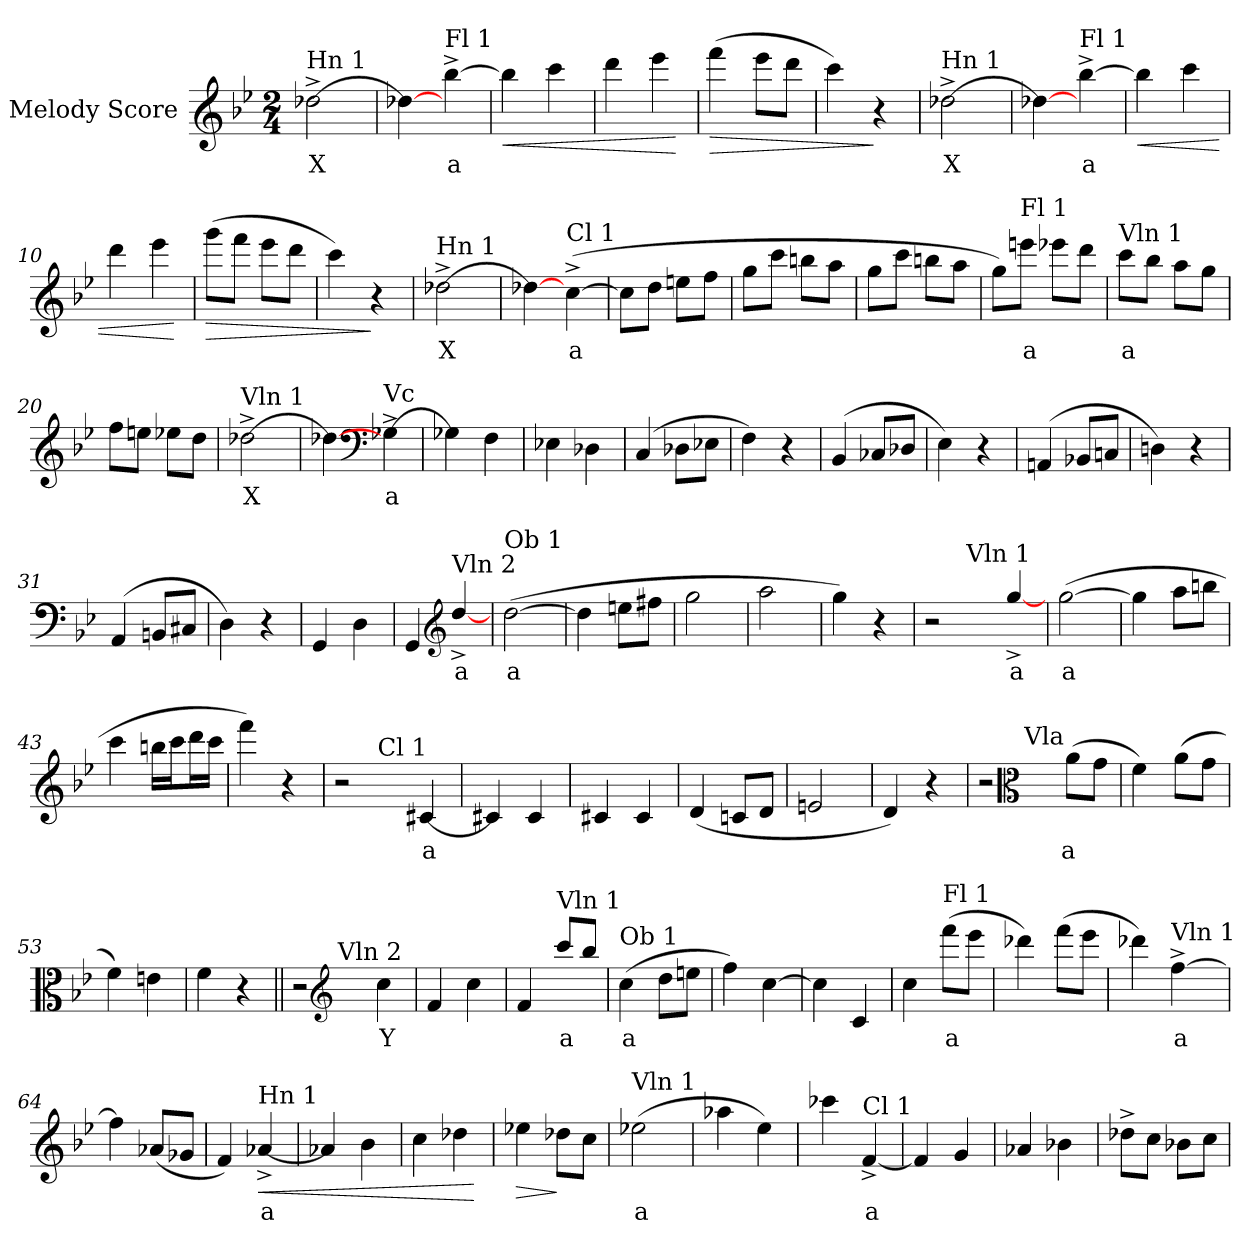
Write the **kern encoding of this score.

**kern	**text	**dynam
*part1	*part1	*part1
*staff1	*staff1	*staff1
*I"Melody Score	*	*
*k[b-e-]	*	*
*M2/4	*	*
=1	=1	=1
!LO:TX:a:t=Hn 1	!	!
!	!LO:LY:b:color=#FF0000	!
[2dd-X^>\	X	.
=2	=2	=2
4dd-X\_	.	.
!LO:TX:a:t=Fl 1	!	!
!	!LO:LY:b:color=#FF0000	!
[4bb-^>\	a	.
=3	=3	=3
!	!	!LO:HP:b
4bb->\]	.	<
4ccc>\	.	.
=4	=4	=4
4ddd>\	.	.
4eee->\	.	.
.	.	[
=5	=5	=5
!	!	!LO:HP:b
(4fff\	.	>
8eee-\L	.	.
8ddd\J	.	.
=6	=6	=6
4ccc\)	.	.
4r	.	]
=7	=7	=7
!LO:TX:a:t=Hn 1	!	!
!	!LO:LY:b:color=#FF0000	!
[2dd-X^>\	X	.
=8	=8	=8
4dd-X\_	.	.
!LO:TX:a:t=Fl 1	!	!
!	!LO:LY:b:color=#FF0000	!
[4bb-^>\	a	.
=9	=9	=9
!	!	!LO:HP:b
4bb->\]	.	<
4ccc>\	.	.
=10	=10	=10
4ddd>\	.	.
4eee->\	.	.
.	.	[
=11	=11	=11
!	!	!LO:HP:b
(8ggg\L	.	>
8fff\J	.	.
8eee-\L	.	.
8ddd\J	.	.
=12	=12	=12
4ccc\)	.	.
4r	.	]
=13	=13	=13
!LO:TX:a:t=Hn 1	!	!
!	!LO:LY:b:color=#FF0000	!
[2dd-X^>\	X	.
=14	=14	=14
4dd-X\_	.	.
!LO:TX:a:t=Cl 1	!	!
!	!LO:LY:b:color=#FF0000	!
([4cc^>\	a	.
=15	=15	=15
8cc\L]	.	.
8dd\J	.	.
8ee\L	.	.
8ff\J	.	.
=16	=16	=16
8gg\L	.	.
8ccc\J	.	.
8bb\L	.	.
8aa\J	.	.
=17	=17	=17
8gg\L	.	.
8ccc\J	.	.
8bb\L	.	.
8aa\J	.	.
=18	=18	=18
8gg\L)	.	.
!LO:TX:a:t=Fl 1	!	!
!	!LO:LY:b:color=#FF0000	!
8eeen>\J	a	.
8eee-X>\L	.	.
8ddd>\J	.	.
=19	=19	=19
!LO:TX:a:t=Vln 1	!	!
!	!LO:LY:b:color=#FF0000	!
8ccc>\L	a	.
8bb->\J	.	.
8aa>\L	.	.
8gg>\J	.	.
=20	=20	=20
8ff>\L	.	.
8een>\J	.	.
8ee-X>\L	.	.
8dd>\J	.	.
=21	=21	=21
!LO:TX:a:t=Vln 1	!	!
!	!LO:LY:b:color=#FF0000	!
[2dd-X^>\	X	.
=22	=22	=22
4dd-X\_	.	.
*clefF4	*	*
!LO:TX:a:t=Vc	!	!
!	!LO:LY:b:color=#FF0000	!
[4G-X^>\	a	.
=23	=23	=23
4G-X>\]	.	.
4F>\	.	.
=24	=24	=24
4E-X>\	.	.
4D-X>\	.	.
=25	=25	=25
(4C/	.	.
8D-X\L	.	.
8E-X\J	.	.
=26	=26	=26
4F>\)	.	.
4r	.	.
=27	=27	=27
(4BB-/	.	.
8C-X/L	.	.
8D-X/J	.	.
=28	=28	=28
4E->\)	.	.
4r	.	.
=29	=29	=29
(4AAn/	.	.
8BB-X/L	.	.
8Cn/J	.	.
=30	=30	=30
4Dn>\)	.	.
4r	.	.
=31	=31	=31
(4AA/	.	.
8BBn/L	.	.
8C#X/J	.	.
=32	=32	=32
4D>\)	.	.
4r	.	.
=33	=33	=33
4GG>/	.	.
4D>\	.	.
=34	=34	=34
4GG>/	.	.
*clefG2	*	*
!LO:TX:a:t=Vln 2	!	!
!	!LO:LY:b:color=#FF0000	!
[4dd^>/	a	.
=35	=35	=35
!LO:TX:a:t=Ob 1	!	!
!	!LO:LY:b:color=#FF0000	!
([2dd\	a	.
=36	=36	=36
4dd\]	.	.
8een\L	.	.
8ff#X\J	.	.
=37	=37	=37
2gg\	.	.
=38	=38	=38
2aa\	.	.
=39	=39	=39
4gg\)	.	.
4r	.	.
=40	=40	=40
*^	*	*
2r	4ryy	.	.
!	!LO:TX:a:t=Vln 1	!	!
.	2ryy	.	.
!	!	!LO:LY:b:color=#FF0000	!
[4gg^>/	.	a	.
*v	*v	*	*
=41	=41	=41
*^	*	*
!LO:TX:a:t=Fl 1	!	!	!
!	!	!LO:LY:b:color=#FF0000	!
*v	*v	*	*
([2gg\	a	.
=42	=42	=42
4gg\]	.	.
8aa\L	.	.
8bbn\J	.	.
=43	=43	=43
4ccc\	.	.
16bbn\LL	.	.
16ccc\J	.	.
16ddd\L	.	.
16ccc\JJ	.	.
=44	=44	=44
4fff\)	.	.
4r	.	.
=45	=45	=45
*^	*	*
2r	4ryy	.	.
!	!LO:TX:a:t=Cl 1	!	!
.	2ryy	.	.
!	!	!LO:LY:b:color=#FF0000	!
[4c#X/	.	a	.
*v	*v	*	*
=46	=46	=46
4c#X/]	.	.
4c#/	.	.
=47	=47	=47
4c#X/	.	.
4c#/	.	.
=48	=48	=48
(4d/	.	.
8cn/L	.	.
8d/J	.	.
=49	=49	=49
2en/	.	.
=50	=50	=50
4d/)	.	.
4r	.	.
=51	=51	=51
*^	*	*
2r	4ryy	.	.
*clefC3	*	*	*
!	!LO:TX:a:t=Vla	!	!
.	2ryy	.	.
!	!	!LO:LY:b:color=#FF0000	!
(8a\L	.	a	.
8g\J	.	.	.
*v	*v	*	*
=52	=52	=52
4f\)	.	.
(8a\L	.	.
8g\J	.	.
=53	=53	=53
4f\)	.	.
4en\	.	.
=54	=54	=54
4f\	.	.
4r	.	.
=55||	=55||	=55||
*^	*	*
2r	4ryy	.	.
*clefG2	*	*	*
!	!LO:TX:a:t=Vln 2	!	!
.	2ryy	.	.
!	!	!LO:LY:b:color=#FF0000	!
4cc\	.	Y	.
*v	*v	*	*
=56	=56	=56
4f/	.	.
4cc\	.	.
=57	=57	=57
4f/	.	.
!LO:TX:a:t=Vln 1	!	!
!	!LO:LY:b:color=#FF0000	!
8ccc/L	a	.
8bb-/J	.	.
=58	=58	=58
!LO:TX:a:t=Ob 1	!	!
!	!LO:LY:b:color=#FF0000	!
(4cc\	a	.
8dd\L	.	.
8een\J	.	.
=59	=59	=59
4ff\)	.	.
[4cc\	.	.
=60	=60	=60
4cc\]	.	.
4c/	.	.
=61	=61	=61
4cc\	.	.
!LO:TX:a:t=Fl 1	!	!
!	!LO:LY:b:color=#FF0000	!
(8fff\L	a	.
8eee-\J	.	.
=62	=62	=62
4ddd-X\)	.	.
(8fff\L	.	.
8eee-\J	.	.
=63	=63	=63
4ddd-X\)	.	.
!LO:TX:a:t=Vln 1	!	!
!	!LO:LY:b:color=#FF0000	!
[4ff^\	a	.
=64	=64	=64
4ff\]	.	.
(8a-X/L	.	.
8g-X/J	.	.
=65	=65	=65
4f/)	.	.
!LO:TX:a:t=Hn 1	!	!
!	!LO:LY:b:color=#FF0000	!LO:HP:b
[4a-X^>/	a	<
=66	=66	=66
4a-X/]	.	.
4b-\	.	.
=67	=67	=67
4cc\	.	.
4dd-X\	.	.
.	.	[
=68	=68	=68
!	!	!LO:HP:b
4ee-X\	.	>
8dd-X\L	.	]
8cc\J	.	.
=69	=69	=69
!LO:TX:a:t=Vln 1	!	!
!	!LO:LY:b:color=#FF0000	!
(2ee-X\	a	.
=70	=70	=70
4aa-X\	.	.
4ee-\)	.	.
=71	=71	=71
4ccc-X\	.	.
!LO:TX:a:t=Cl 1	!	!
!	!LO:LY:b:color=#FF0000	!
[4f^>/	a	.
=72	=72	=72
4f/]	.	.
4g/	.	.
=73	=73	=73
4a-X/	.	.
4b-X\	.	.
=74	=74	=74
8dd-X^\L	.	.
8cc\J	.	.
8b-X\L	.	.
8cc\J	.	.
=	=	=
*-	*-	*-
